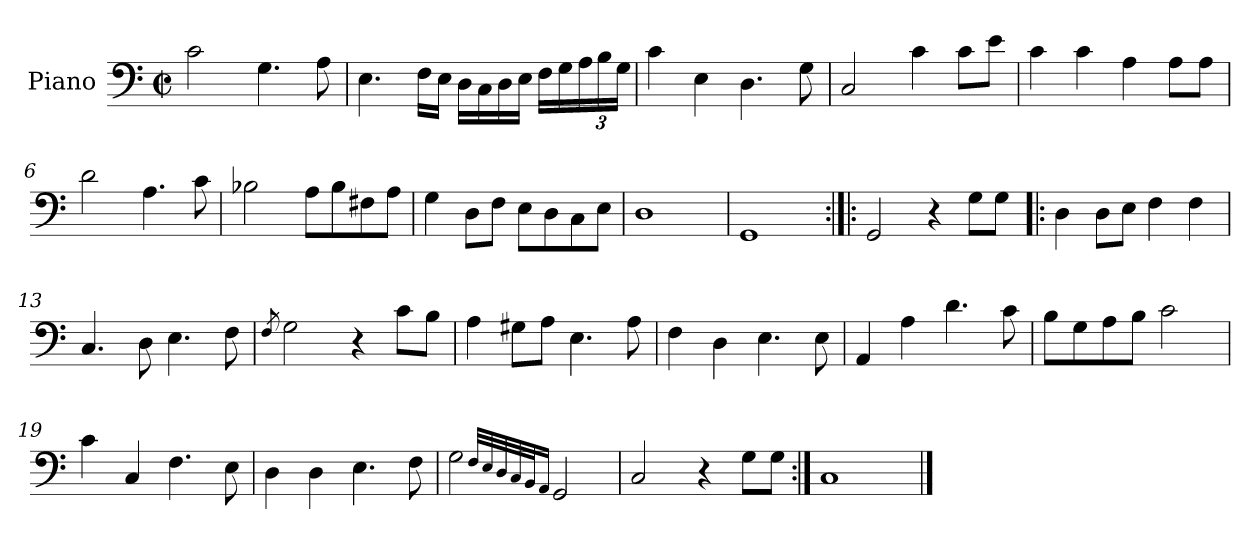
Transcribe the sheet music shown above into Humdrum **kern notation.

**kern
*part1
*staff1
*I"Piano
*I'Pno.
*clefF4
*k[]
*M2/2
*met(c|)
=1
2c\
4.G\
8A\
=2
4.E\
16F\LL
16E\JJ
16D\LL
16C\
16D\
16E\JJ
16F\LL
16G\
*Xbrackettup
24A\
24B\
24G\JJ
=3
4c\
4E\
4.D\
8G\
=4
2C/
4c\
8c\L
8e\J
=5
4c\
4c\
4A\
8A\L
8A\J
=6
2d\
4.A\
8c\
=7
2B-X\
8A\L
8B-\
8F#X\
8A\J
=8
4G\
8D\L
8F\J
8E\L
8D\
8C\
8E\J
=9
1D
=10
1GG
=11:|!|:
2GG/
4r
8G\L
8G\J
=12!|:
4D\
8D\L
8E\J
4F\
4F\
=13
4.C/
8D\
4.E\
8F\
=14
8qF/
2G\
4r
8c\L
8B\J
=15
4A\
8G#X\L
8A\J
4.E\
8A\
=16
4F\
4D\
4.E\
8E\
=17
4AA/
4A\
4.d\
8c\
=18
8B\L
8G\
8A\
8B\J
2c\
=19
4c\
4C/
4.F\
8E\
=20
4D\
4D\
4.E\
8F\
=21
2G\
32qF/LLL
32qE/
32qD/
32qC/
32qBB/J
16qAA/JJ
2GG/
=22
2C/
4r
8G\L
8G\J
=23:|!
1C
==
*-
